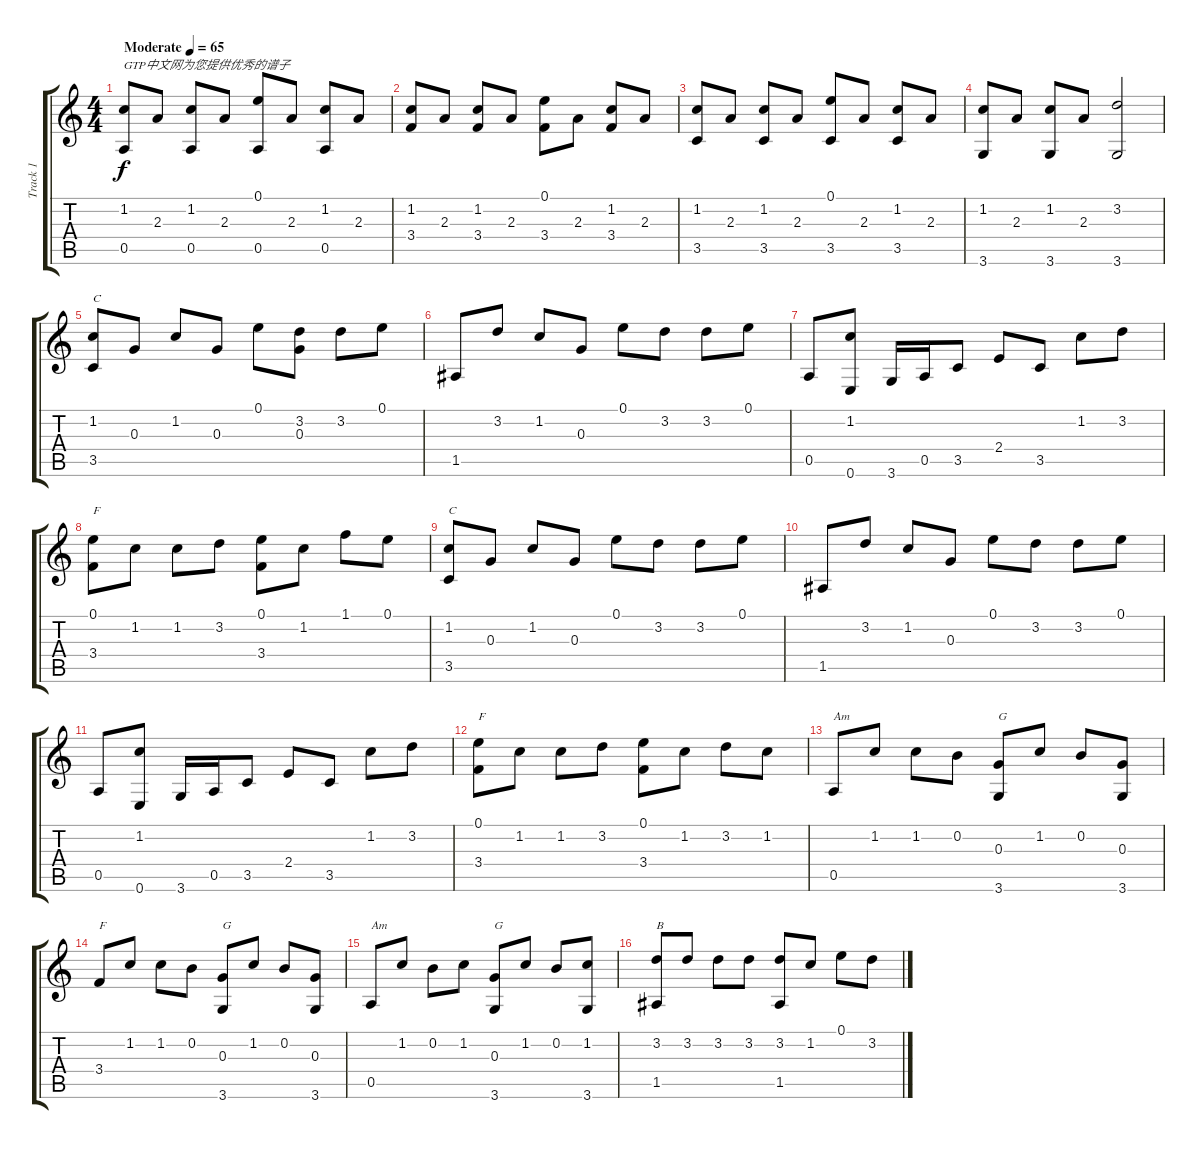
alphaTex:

\track ("Track 1" "Track 1") {instrument acousticguitarnylon}
\staff {score tabs}
\tuning (E4 B3 G3 D3 A2 E2) {hide}
\ts (4 4)
\tempo (65 "Moderate")
\clef g2
\ks c
(1.2 0.5).8{txt "GTP中文网为您提供优秀的谱子" dy f instrument acousticguitarnylon} 2.3.8 (1.2 0.5).8 2.3.8 (0.1 0.5).8 2.3.8 (1.2 0.5).8 2.3.8 |
(1.2 3.4).8 2.3.8 (1.2 3.4).8 2.3.8 (0.1 3.4).8 2.3.8 (1.2 3.4).8 2.3.8 |
(1.2 3.5).8 2.3.8 (1.2 3.5).8 2.3.8 (0.1 3.5).8 2.3.8 (1.2 3.5).8 2.3.8 |
(1.2 3.6).8 2.3.8 (1.2 3.6).8 2.3.8 (3.2 3.6).2 |
(1.2 3.5).8{txt "C"} 0.3.8 1.2.8 0.3.8 0.1.8 (3.2 0.3).8 3.2.8 0.1.8 |
1.5.8 3.2.8 1.2.8 0.3.8 0.1.8 3.2.8 3.2.8 0.1.8 |
0.5.8 (1.2 0.6).8 3.6.16 0.5.16 3.5.8 2.4.8 3.5.8 1.2.8 3.2.8 |
(0.1 3.4).8{txt "F"} 1.2.8 1.2.8 3.2.8 (0.1 3.4).8 1.2.8 1.1.8 0.1.8 |
(1.2 3.5).8{txt "C"} 0.3.8 1.2.8 0.3.8 0.1.8 3.2.8 3.2.8 0.1.8 |
1.5.8 3.2.8 1.2.8 0.3.8 0.1.8 3.2.8 3.2.8 0.1.8 |
0.5.8 (1.2 0.6).8 3.6.16 0.5.16 3.5.8 2.4.8 3.5.8 1.2.8 3.2.8 |
(0.1 3.4).8{txt "F"} 1.2.8 1.2.8 3.2.8 (0.1 3.4).8 1.2.8 3.2.8 1.2.8 |
0.5.8{txt "Am"} 1.2.8 1.2.8 0.2.8 (0.3 3.6).8{txt "G"} 1.2.8 0.2.8 (0.3 3.6).8 |
3.4.8{txt "F"} 1.2.8 1.2.8 0.2.8 (0.3 3.6).8{txt "G"} 1.2.8 0.2.8 (0.3 3.6).8 |
0.5.8{txt "Am"} 1.2.8 0.2.8 1.2.8 (0.3 3.6).8{txt "G"} 1.2.8 0.2.8 (1.2 3.6).8 |
(3.2 1.5).8{txt "B"} 3.2.8 3.2.8 3.2.8 (3.2 1.5).8 1.2.8 0.1.8 3.2.8
